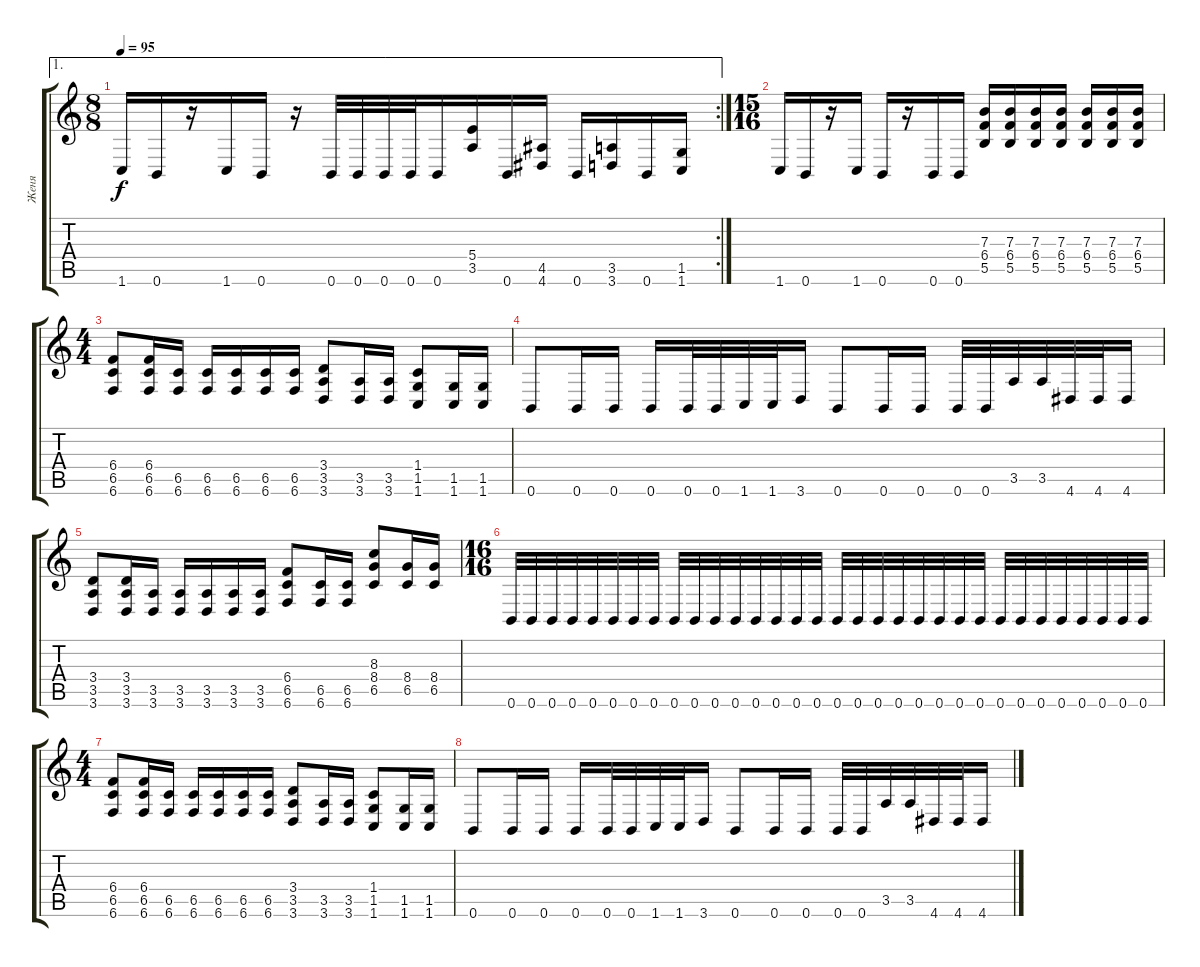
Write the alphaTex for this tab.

\track ("Женя" "Женя") {instrument overdrivenguitar}
\staff {score tabs}
\tuning (Db4 Ab3 E3 B2 Gb2 B1) {hide}
\ae 1
\rc 2
\ts (8 8)
\tempo 95
\clef g2
\ks c
1.6.16{dy f instrument distortionguitar} 0.6.16 r.16 1.6.16 0.6.16 r.16 0.6.32 0.6.32 0.6.32 0.6.32 0.6.16 (5.4 3.5).16 0.6.16 (4.5 4.6).16 0.6.16 (3.5 3.6).16 0.6.16 (1.5 1.6).16 |
\ts (15 16)
1.6.16{instrument distortionguitar} 0.6.16 r.16 1.6.16 0.6.16 r.16 0.6.16 0.6.16 (7.3 6.4 5.5).16 (7.3 6.4 5.5).16 (7.3 6.4 5.5).16 (7.3 6.4 5.5).16 (7.3 6.4 5.5).16 (7.3 6.4 5.5).16 (7.3 6.4 5.5).16 |
\ts (4 4)
(6.4 6.5 6.6).8 (6.4 6.5 6.6).16 (6.5 6.6).16 (6.5 6.6).16 (6.5 6.6).16 (6.5 6.6).16 (6.5 6.6).16 (3.4 3.5 3.6).8 (3.5 3.6).16 (3.5 3.6).16 (1.4 1.5 1.6).8 (1.5 1.6).16 (1.5 1.6).16 |
0.6.8 0.6.16 0.6.16 0.6.16 0.6.32 0.6.32 1.6.32 1.6.32 3.6.16 0.6.8 0.6.16 0.6.16 0.6.32 0.6.32 3.5.32 3.5.32 4.6.32 4.6.32 4.6.16 |
(3.4 3.5 3.6).8 (3.4 3.5 3.6).16 (3.5 3.6).16 (3.5 3.6).16 (3.5 3.6).16 (3.5 3.6).16 (3.5 3.6).16 (6.4 6.5 6.6).8 (6.5 6.6).16 (6.5 6.6).16 (8.3 8.4 6.5).8 (8.4 6.5).16 (8.4 6.5).16 |
\ts (16 16)
0.6.32 0.6.32 0.6.32 0.6.32 0.6.32 0.6.32 0.6.32 0.6.32 0.6.32 0.6.32 0.6.32 0.6.32 0.6.32 0.6.32 0.6.32 0.6.32 0.6.32 0.6.32 0.6.32 0.6.32 0.6.32 0.6.32 0.6.32 0.6.32 0.6.32 0.6.32 0.6.32 0.6.32 0.6.32 0.6.32 0.6.32 0.6.32 |
\ts (4 4)
(6.4 6.5 6.6).8 (6.4 6.5 6.6).16 (6.5 6.6).16 (6.5 6.6).16 (6.5 6.6).16 (6.5 6.6).16 (6.5 6.6).16 (3.4 3.5 3.6).8 (3.5 3.6).16 (3.5 3.6).16 (1.4 1.5 1.6).8 (1.5 1.6).16 (1.5 1.6).16 |
0.6.8 0.6.16 0.6.16 0.6.16 0.6.32 0.6.32 1.6.32 1.6.32 3.6.16 0.6.8 0.6.16 0.6.16 0.6.32 0.6.32 3.5.32 3.5.32 4.6.32 4.6.32 4.6.16
